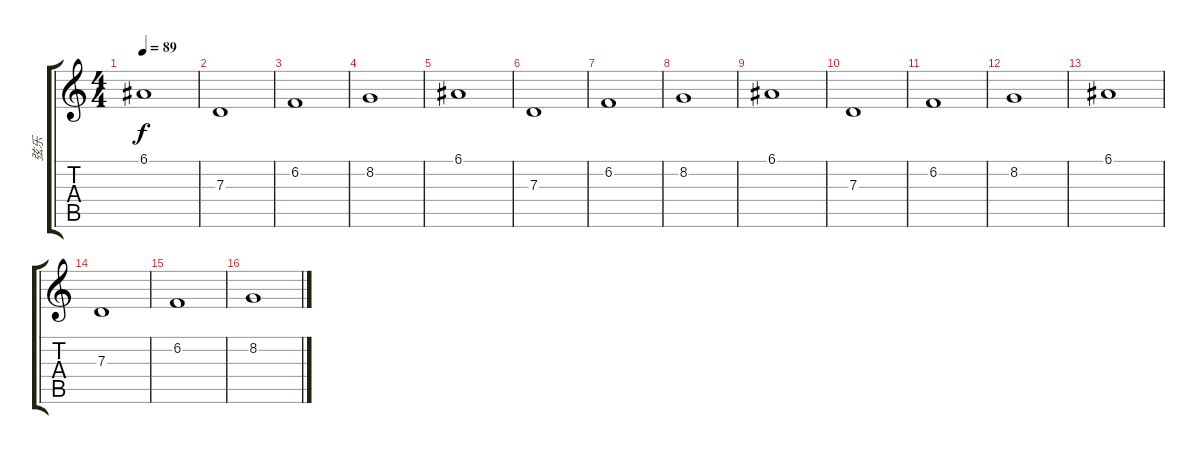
\track ("弦乐" "弦乐") {instrument stringensemble2}
\staff {score tabs}
\tuning (E4 B3 G3 D3 A2 E2) {hide}
\ts (4 4)
\tempo 89
\clef g2
\ks c
6.1.1{dy f} |
7.3.1 |
6.2.1 |
8.2.1 |
6.1.1 |
7.3.1 |
6.2.1 |
8.2.1 |
6.1.1 |
7.3.1 |
6.2.1 |
8.2.1 |
6.1.1 |
7.3.1 |
6.2.1 |
8.2.1
